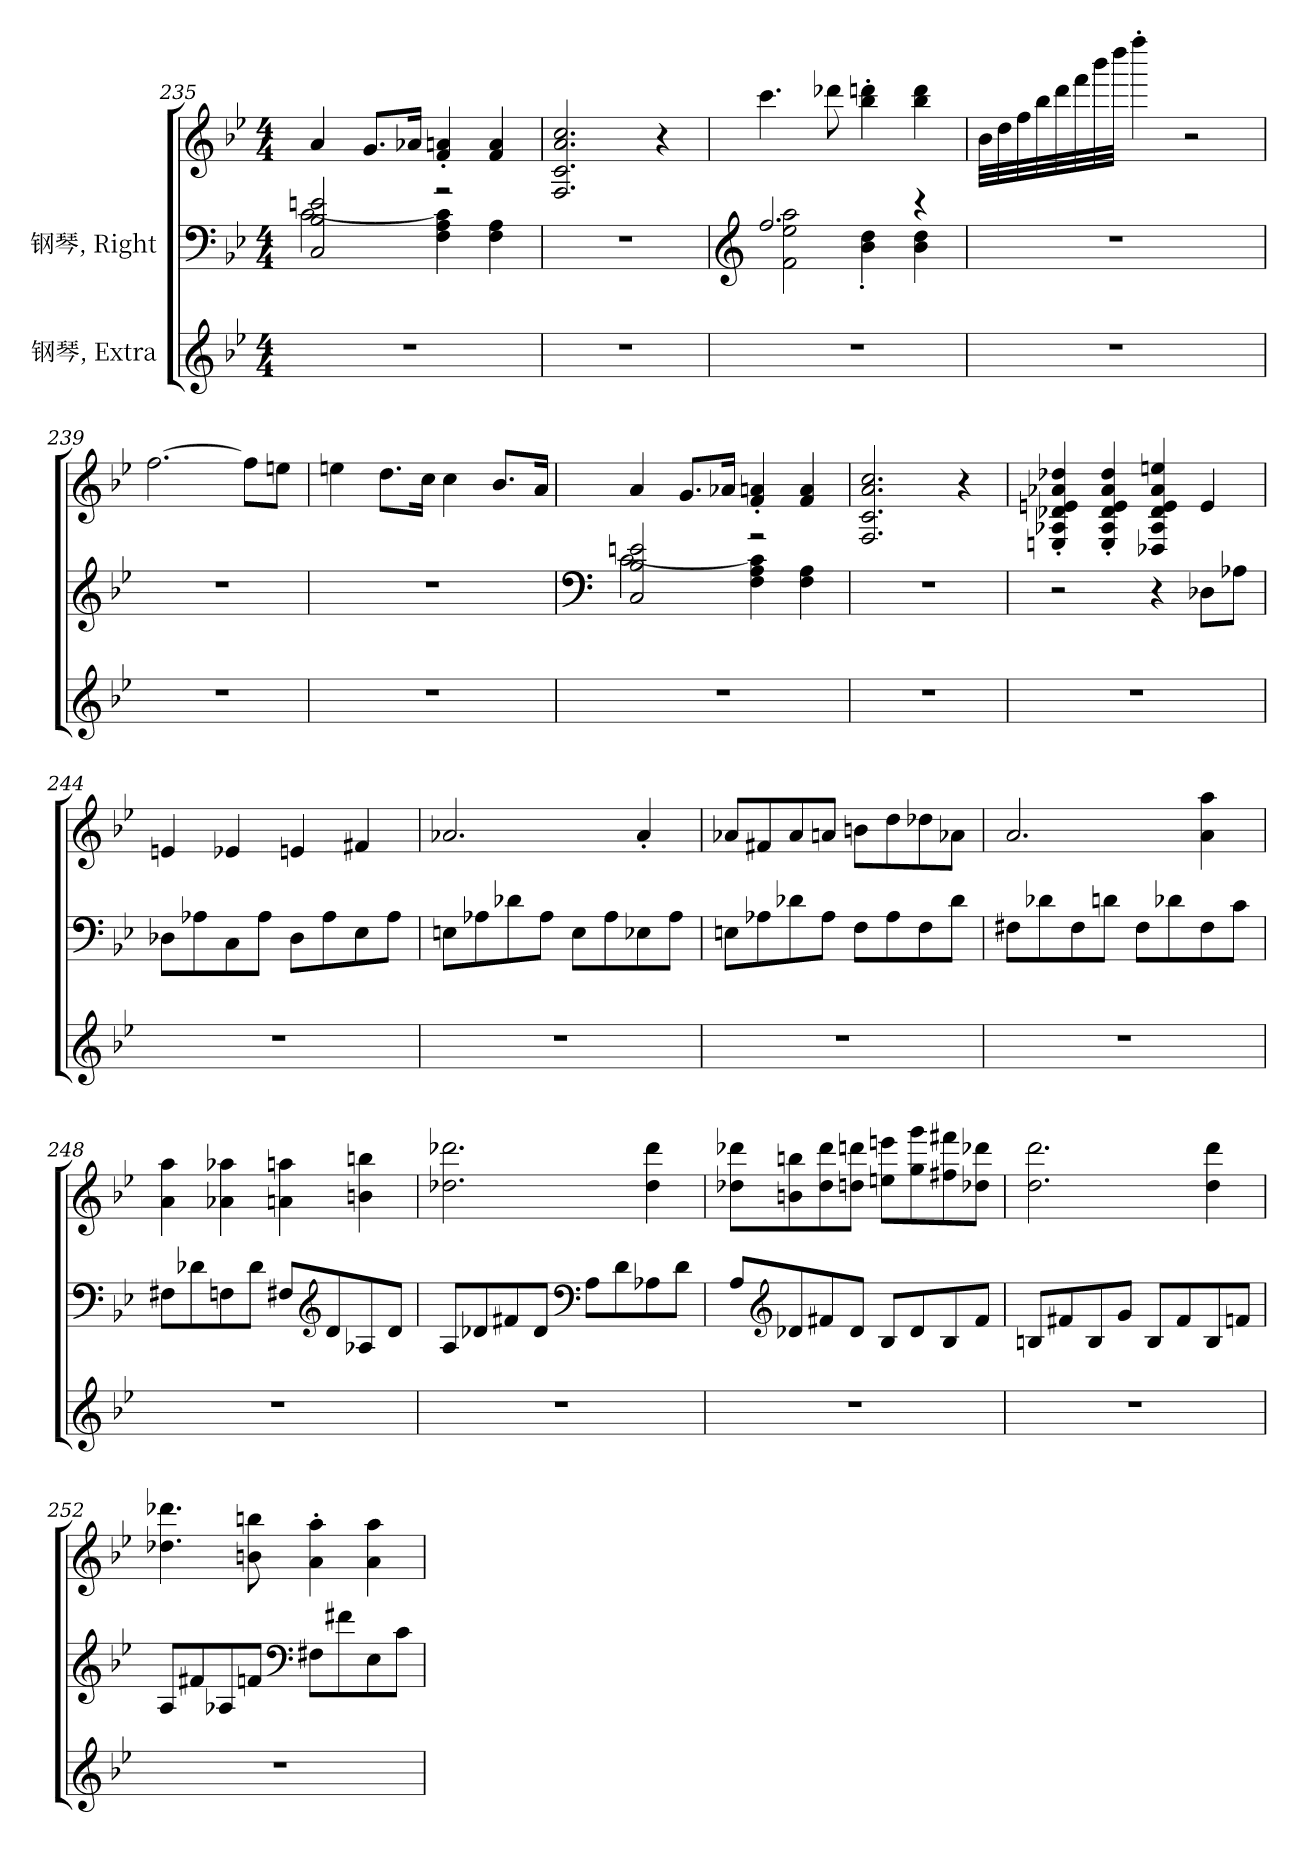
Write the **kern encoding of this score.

**kern	**kern	**kern
*part2	*part1	*part1
*staff3	*staff2	*staff1
*I"钢琴, Extra	*I"钢琴, Right	*
!!LO:LB:g=z
*clefG2	*clefF4	*clefG2
*k[b-e-]	*k[b-e-]	*k[b-e-]
*M4/4	*M4/4	*M4/4
=235	=235	=235
*	*^	*
1r	2C/ 2B-/ 2en/	[2c\	4a/
.	.	.	8.g/L
.	.	.	16a-X/Jk
.	2r	4F\ 4A\ 4c\]	4f/' 4an/'
.	.	4F\ 4A\	4f/ 4a/
*	*v	*v	*
=236	=236	=236
*	*	*MM106
1r	1r	2.F/ 2.c/ 2.a/ 2.cc/
*	*	*MM112
.	.	4r
=237	=237	=237
*	*clefG2	*
*	*^	*
1r	2.ff/	2f\ 2ee-\ 2aa\	4.ccc\
.	.	.	8ddd-X\
.	.	4b-\' 4dd\'	4bb-\' 4dddn\'
.	4r	4b-\ 4dd\	4bb-\ 4ddd\
*	*v	*v	*
=238	=238	=238
1r	1r	32b-\LLL
.	.	32dd\
*	*	*MM102
.	.	32ff\
.	.	32bb-\
*	*	*MM114
.	.	32ddd\
.	.	32fff\
.	.	32bbb-\
.	.	32dddd\JJJ
.	.	4ffff'\
*	*	*MM70
.	.	2r
=239	=239	=239
*	*	*MM109
1r	1r	[2.ff\
.	.	8ff\L]
.	.	8een\J
!!LO:LB:g=z
=240	=240	=240
1r	1r	4een\
.	.	8.dd\L
.	.	16cc\Jk
.	.	4cc\
.	.	8.b-/L
.	.	16a/Jk
=241	=241	=241
*	*clefF4	*
*	*^	*
1r	2C/ 2B-/ 2en/	[2c\	4a/
.	.	.	8.g/L
.	.	.	16a-X/Jk
.	2r	4F\ 4A\ 4c\]	4f/' 4an/'
.	.	4F\ 4A\	4f/ 4a/
*	*v	*v	*
=242	=242	=242
*	*	*MM62
1r	1r	2.F/ 2.c/ 2.a/ 2.cc/
.	.	4r
=243	=243	=243
1r	2r	4En/' 4A-X/' 4d-X/' 4en/' 4a-X/' 4dd-X/'
.	.	4E/' 4A-/' 4d-/' 4e/' 4a-/' 4dd-/'
*	*	*MM22
.	4r	4D-X/ 4A-/ 4d-/ 4e/ 4a-/ 4een/
.	8D-X\L	4e/
.	8A-X\J	.
=244	=244	=244
1r	8D-X\L	4en/
.	8A-X\	.
*	*	*MM113
.	8C\	4e-X/
.	8A-\J	.
.	8D-\L	4en/
.	8A-\	.
.	8E-\	4f#X/
.	8A-\J	.
!!LO:LB:g=z
=245	=245	=245
*	*	*MM111
1r	8En\L	2.a-X/
.	8A-X\	.
.	8d-X\	.
.	8A-\J	.
.	8E\L	.
.	8A-\	.
.	8E-X\	4a-'/
.	8A-\J	.
=246	=246	=246
1r	8En\L	8a-X/L
.	8A-X\	8f#X/
*	*	*MM125
.	8d-X\	8a-/
.	8A-\J	8an/J
.	8F\L	8bn\L
.	8A-\	8dd\
*	*	*MM114
.	8F\	8dd-X\
.	8d-\J	8a-X\J
=247	=247	=247
*	*	*MM91
1r	8F#X\L	2.a/
.	8d-X\	.
.	8F#\	.
.	8dn\J	.
.	8F#\L	.
.	8d-X\	.
.	8F#\	4a\ 4aa\
.	8c\J	.
!!LO:PB:g=z
=248	=248	=248
1r	8F#X\L	4a\ 4aa\
.	8d-X\	.
.	8Fn\	4a-X\ 4aa-X\
.	8d-\J	.
.	8F#X/L	4an\ 4aan\
*	*clefG2	*
.	8d-/	.
.	8A-X/	4bn\ 4bbn\
.	8d-/J	.
=249	=249	=249
1r	8A/L	2.dd-X\ 2.ddd-X\
.	8d-X/	.
.	8f#X/	.
.	8d-/J	.
*	*clefF4	*
.	8A\L	.
.	8d-\	.
.	8A-X\	4dd-\ 4ddd-\
.	8d-\J	.
=250	=250	=250
1r	8A/L	8dd-X\ 8ddd-X\L
*	*clefG2	*
.	8d-X/	8bn\ 8bbn\
.	8f#X/	8dd-\ 8ddd-\
.	8d-/J	8ddn\ 8dddn\J
.	8B-/L	8een\ 8eeen\L
.	8d-/	8gg\ 8ggg\
.	8B-/	8ff#X\ 8fff#X\
.	8f#/J	8dd-X\ 8ddd-X\J
!!LO:LB:g=z
=251	=251	=251
1r	8Bn/L	2.dd\ 2.ddd\
.	8f#X/	.
.	8B/	.
.	8g/J	.
.	8B/L	.
.	8f#/	.
.	8B/	4dd\ 4ddd\
.	8fn/J	.
=252	=252	=252
1r	8A/L	4.dd-X\ 4.ddd-X\
.	8f#X/	.
.	8A-X/	.
.	8fn/J	8bn\ 8bbn\
*	*clefF4	*
.	8F#X\L	4a\' 4aa\'
.	8f#X\	.
.	8E-\	4a\ 4aa\
.	8c\J	.
=	=	=
*-	*-	*-
